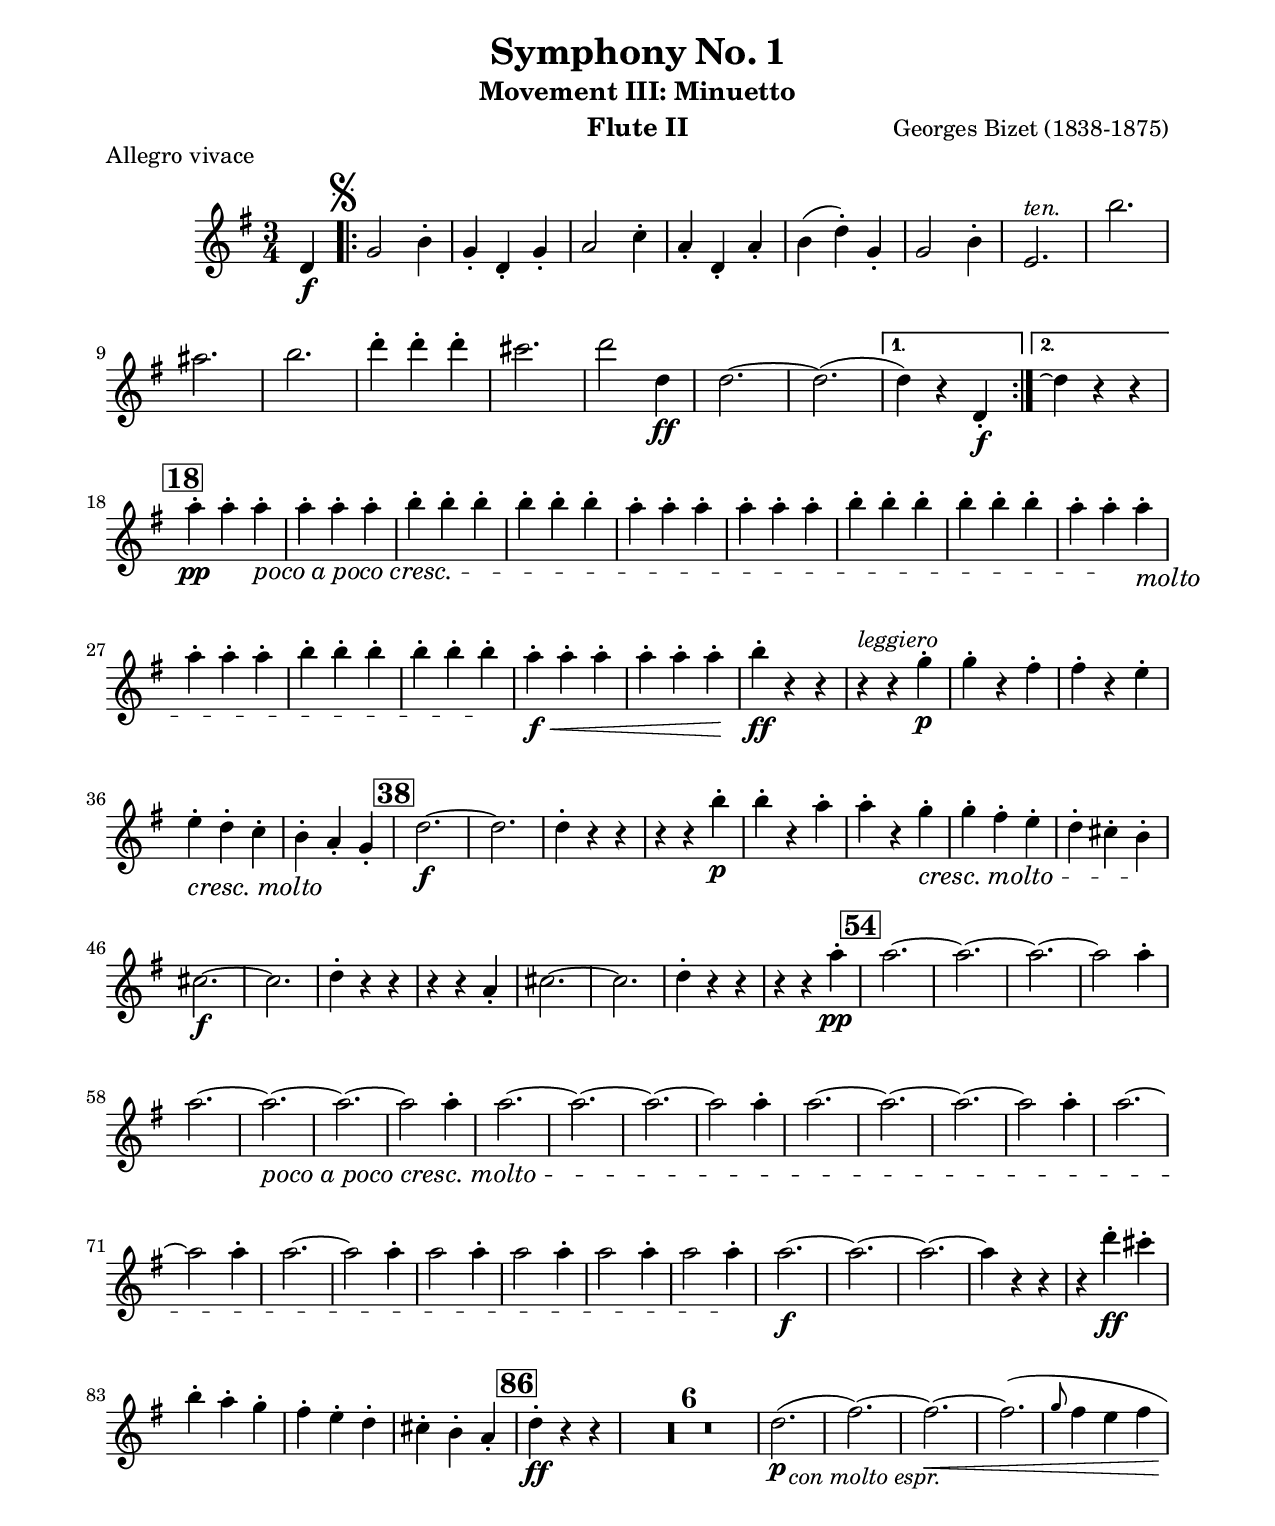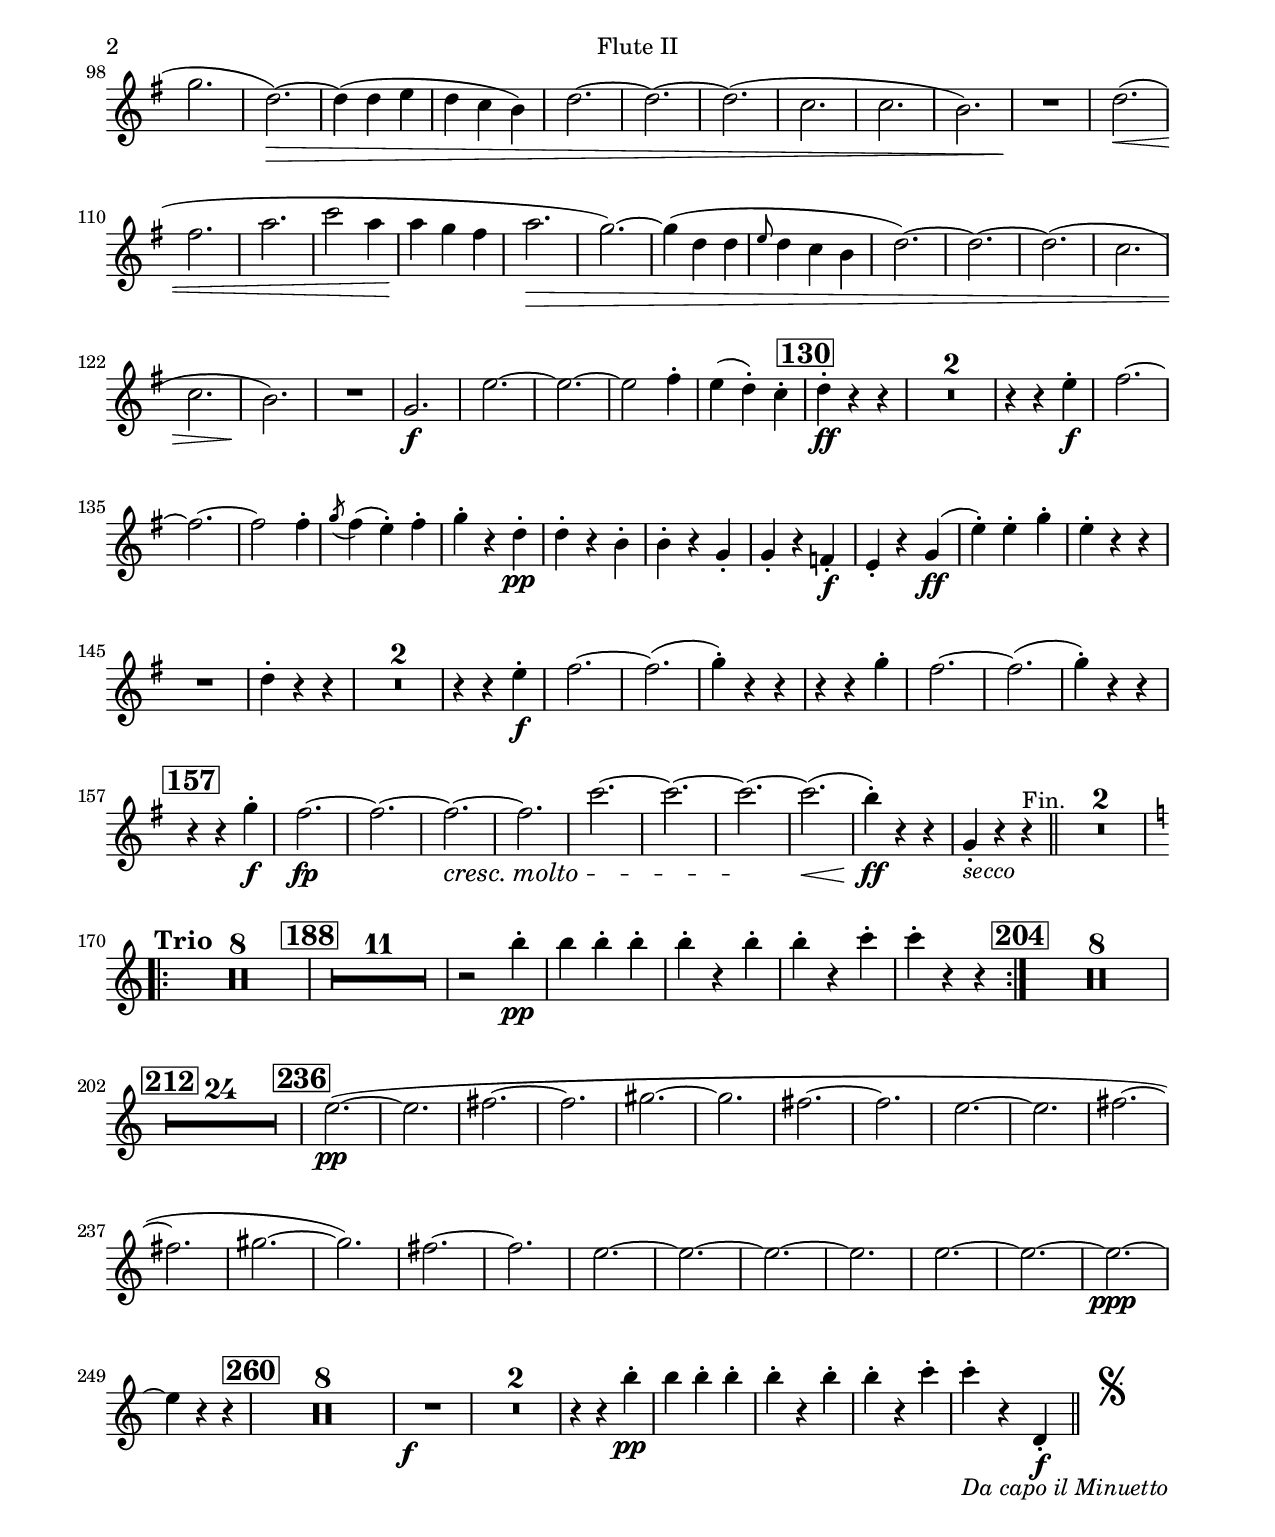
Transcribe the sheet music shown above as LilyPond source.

\version "2.13.5"

\include "defs.lyi" 
\version "2.13.5"

\include "defs.lyi"

fluteTwoMvtIIIDynamics = 
{
  \time 3/4
  \key g \major

  \partial 4 s4\f |
  \repeat volta 2
  {
    s2.*6 |
    s2.^\tenuto |
    s2. |
    s2.*4 |
    s2 s4\ff |
    s2.*2 |
  }
  \alternative
  {
    {
      s2 s4\f |
    }
    {
      s2. |
    }
  }

  % 18
%  \repeat volta 2
%  {
    \crescTextPocoAPocoCresc 
    s4\pp s s\< |
    s2.*7 |
    \crescTextMolto 
    s4 s\! s\< |
    s2.*2 |
    s4 s s\! |
    \crescHairpin
    s4\f\< s s |
    s s s\! |
    s\ff s s |
    s^\leggiero s s\p |
    s2.*2 |
    \crescTextCrescMolto 
    s4\< s s\! |
    s2. |

    % 38
    s2.\f |
    s2.*2 |
    s2 s4\p |
    s2. |
    s2 s4\< |
    s2. |
    s2 s4\! |
    s2.\f |
    s2.*2 |
    s2  s4 |
    s2.*3 |
    s2 s4\pp |

    % 54
    s2.*5 |
    \crescTextPocoAPocoCrescMolto
    s2.\< |
    s2.*17 |
    s2 s4\! |
    s2.\f |
    s2.*3 |
    s4 s\ff s |
    s2.*3 |

    % 86
    s2.\ff |
    s2.*6 |
    s4\p s_\conmoltoespr s |
    s2. |
    \crescHairpin
    s2.\< |
    s2.*2 |
    s2.\! |
    s2.\> |
    s2.*8 |
    s2.\! |
    s2.\< |
    s2.*3 |
    s2.\! |
    s2.\> |
    s2.*8 |
    s2.\! |
    s2. |
    s4\f s s |
    s2.*4 |

    % 130
    s4\ff s s |
    s2.*2 |
    s4 s s\f |
    s2.*4 |
    s4 s s\pp |
    s2.*2 |
    s4 s s\f |
    s s s\ff |
    s2.*3 |
    s4 s s |
    s2.*2 |
    s4 s s\f |
    s2.*3 |
    s4 s s |
    s2.*3 |

    % 157
    s4 s s\f |
    s2.\fp |
    s2. |
    \crescTextCrescMolto 
    s2.\< |
    s2.*3 |
    s2.\! |
    \crescHairpin
    s4\< s s |
    s4\!\ff s s |
%  }
%  \alternative
%  {
%    {
%      s4-\secco s s |
%      s2.*2 |
%    }
%    {
      s4-\secco s s |
      s2.*2 |
%    }
%  }

  \key c \major

  % 173
  \repeat volta 2
  {
    s2.*8 |

    % 181
    s2.*11 |
    s4 s s\pp |
    s2.*4 |
  }

  % 197
%  \repeat volta 2
%  {
    s2.*8 |

    % 205
    s2.*24 |

    % 229
    s2.\pp |
    s2.*21 |
    s2.\ppp |
    s4 s s |

    % 253
    s2.*8 |
    s4\f s s |
    s2.*2 |
    s4 s s\pp |
    s2.*3 |
%  }
%  \alternative
%  {
%    {
%      s2. |
%    }
%    {
      s4 s s\f |
%    }
%  }
}


fluteTwoMvtIIICues = 
{
  \time 3/4
  \key g \major

  \partial 4 s4 |

  s2.*17 | \break
  s2.*152 |

  \key c \major

  s2.*96 |

}


fluteTwoMvtIIINotCues = 
{
  \time 3/4
  \key g \major

  \partial 4 s4 |

  s2.*169 |

  \key c \major

  s2.*96 |

}


fluteTwoMvtIIINotes = 
{
  \time 3/4
  \key g \major

  \partial 4 d4 |
  \repeat volta 2
  {
    g2 b4-. |
    g-. d-. g-. |
    a2 c4-. |
    a-. d,-. a'-. |
    b( d-.) g,-. |
    g2 b4-. |
    e,2. |
    b'' |
    ais |
    b |
    d4-. d-. d-. |
    cis2. |
    d2 d,4 |
    d2.~ |
    d2.( |
  }
  \alternative
  {
    {
      d4) r d,-. |
    }
    {
      d'4\repeatTie r r |
    }
  }

  % 18
%  \repeat volta 2
%  {
    \repeat unfold 3
    {
      a'-. a-. a-. |
      a-. a-. a-. |
      b-. b-. b-. |
      b-. b-. b-. |
    }
    a-. a-. a-. |
    a-. a-. a-. |
    b-. r r |
    r r g-. |
    g-. r fis-. |
    fis-. r e-. |
    e-. d-. c-. |
    b-. a-. g-. |

    % 38
    d'2.~ |
    d2. |
    d4-. r r |
    r r b'-. |
    b-. r a-. |
    a-. r g-. |
    g-. fis-. e-. |
    d-. cis-. b-. |
    cis2.~ |
    cis2. |
    d4-. r r |
    r r a-. |
    cis2.~ |
    cis2. |
    d4-. r r |
    r r a'-. |

    % 54
    a2.~ |
    a2.~ |
    a2.~ |
    a2 a4-. |
    a2.~ |
    a2.~ |
    a2.~ |
    a2 a4-. |
    a2.~ |
    a2.~ |
    a2.~ |
    a2 a4-. |
    a2.~ |
    a2.~ |
    a2.~ |
    a2 a4-. |
    a2.~ |
    a2 a4-. |
    a2.~ |
    a2 a4-. |
    a2 a4-. |
    a2 a4-. |
    a2 a4-. |
    a2 a4-. |
    a2.~ |
    a2.~ |
    a2.~ |
    a4 r r |
    r d-. cis-. |
    b-. a-. g-. |
    fis-. e-. d-. |
    cis-. b-. a-. |

    % 86
    d-. r r |
    R4*3*6 |
    d2.( |
    fis2.~) |
    fis2.~ |
    fis2.( |
    \grace g8 fis4 e fis |
    g2. |
    d2.)~ |
    d4( d e |
    d c b) |
    d2.~ |
    d2.~ |
    d2.( |
    c2. |
    c2. |
    b2.) |
    R4*3 |
    d2.( |
    fis2. |
    a2. |
    c2 a4 |
    a g fis |
    a2. |
    g2.~) |
    g4( d d |
    \grace e8 d4 c b |
    d2.~) |
    d2.~ |
    d2.( |
    c2. |
    c2. |
    b2.) |
    R4*3 |
    g2. |
    e'2.~ |
    e2.~ |
    e2 fis4-. |
    e( d-.) c-. |

    % 130
    d4-. r r |
    R4*3*2 |
    r4 r e-. |
    fis2.~ |
    fis2.~ |
    fis2 fis4-. |
    \acciaccatura g8 fis4( e-.) fis-. |
    g-. r d-. |
    d-. r b-. |
    b-. r g-. |
    g-. r f-. |
    e-. r g( |
    e'-.) e-. g-. |
    e-. r r |
    R4*3 |
    d4-. r r |
    R4*3*2 |
    r4 r e-. |
    fis2.~ |
    fis2.( |
    g4-.) r r |
    r4 r g-. |
    fis2.~ |
    fis2.( |
    g4-.) r r |

    % 157
    r r g-. |
    fis2.~ |
    fis2.~ |
    fis2.~ |
    fis2. |
    c'2.~ |
    c2.~ |
    c2.~ |
    c2.( |
    b4-.) r r |
%  }
%  \alternative
%  {
%    {
%      g,4-. r r |
%      R4*3*2 |
%    }
%    {
      g,4-. r r |
      R4*3*2 |
%    }
%  }

  \key c \major

  % 173
  \repeat volta 2
  {
    R4*3*8 |

    % 181
    R4*3*11 |
    r2 b'4-. |
    b b-. b-. |
    b-. r b-. |
    b-. r c-. |
    c-. r r |
  }

  % 197
%  \repeat volta 2
%  {
    R4*3*8 |

    % 205
    R4*3*24 |

    % 229
    e,2.~( |
    e2. |
    fis2.~ |
    fis2. |
    gis2.~ |
    gis2. |
    fis2.~ |
    fis2. |
    e2.~ |
    e2. |
    fis2.~ |
    fis2. |
    gis2.~ |
    gis2.) |
    fis2.~ |
    fis2. |
    e2.~ |
    e2.~ |
    e2.~ |
    e2. |
    e2.~ |
    e2.~ |
    e2.~ |
    e4 r r |

    % 253
    R4*3*11 |
    r4 r b'-. |
    b b-. b-. |
    b-. r b-. |
    b-. r c-. |
%  }
%  \alternative
%  {
%    {
%      c-. r r |
%    }
%    {
      c-. r d,,-. |
%    }
%  }
}


fluteTwoMvtIIIScore = \relative c' { << \fluteTwoMvtIIINotes \fluteTwoMvtIIINotCues \fluteTwoMvtIIIDynamics >> }
fluteTwoMvtIIIPart  = \relative c' { << \fluteTwoMvtIIINotes \fluteTwoMvtIIICues    \fluteTwoMvtIIIDynamics >> }
 

instrument = "Flute II"

notesMvtIII = \fluteTwoMvtIIIPart

\include "Part.lyi"

